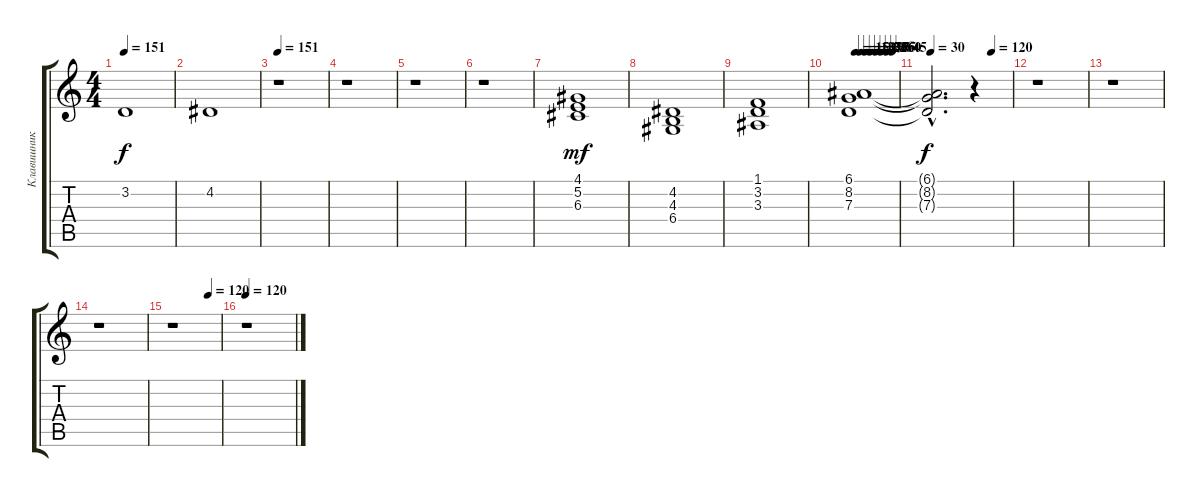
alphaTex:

\track ("Клавишник Камикадзе 2" "Клавишник ") {instrument stringensemble2}
\staff {score tabs}
\tuning (E4 B3 G3 D3 A2 E2) {hide}
\ts (4 4)
\tempo 151
\clef g2
\ks c
3.2.1{dy f} |
4.2.1 |
\tempo 151
r.1 |
r.1 |
r.1 |
r.1 |
(4.1 5.2 6.3).1{dy mf} |
(4.2 4.3 6.4).1 |
(1.1 3.2 3.3).1 |
\tempo 151
\tempo (137 0.125)
\tempo (122 0.25)
\tempo (106 0.375)
\tempo (90 0.5)
\tempo (75 0.625)
\tempo (60 0.75)
\tempo (45 0.875)
(6.1 8.2 7.3).1 |
\tempo 30
\tempo (120 0.75)
(6.1{hac t} 8.2{hac t} 7.3{hac t}).2{d dy f} r.4 |
r.1 |
r.1 |
r.1 |
\tempo (120 0.75)
r.1 |
\tempo 120
r.1
